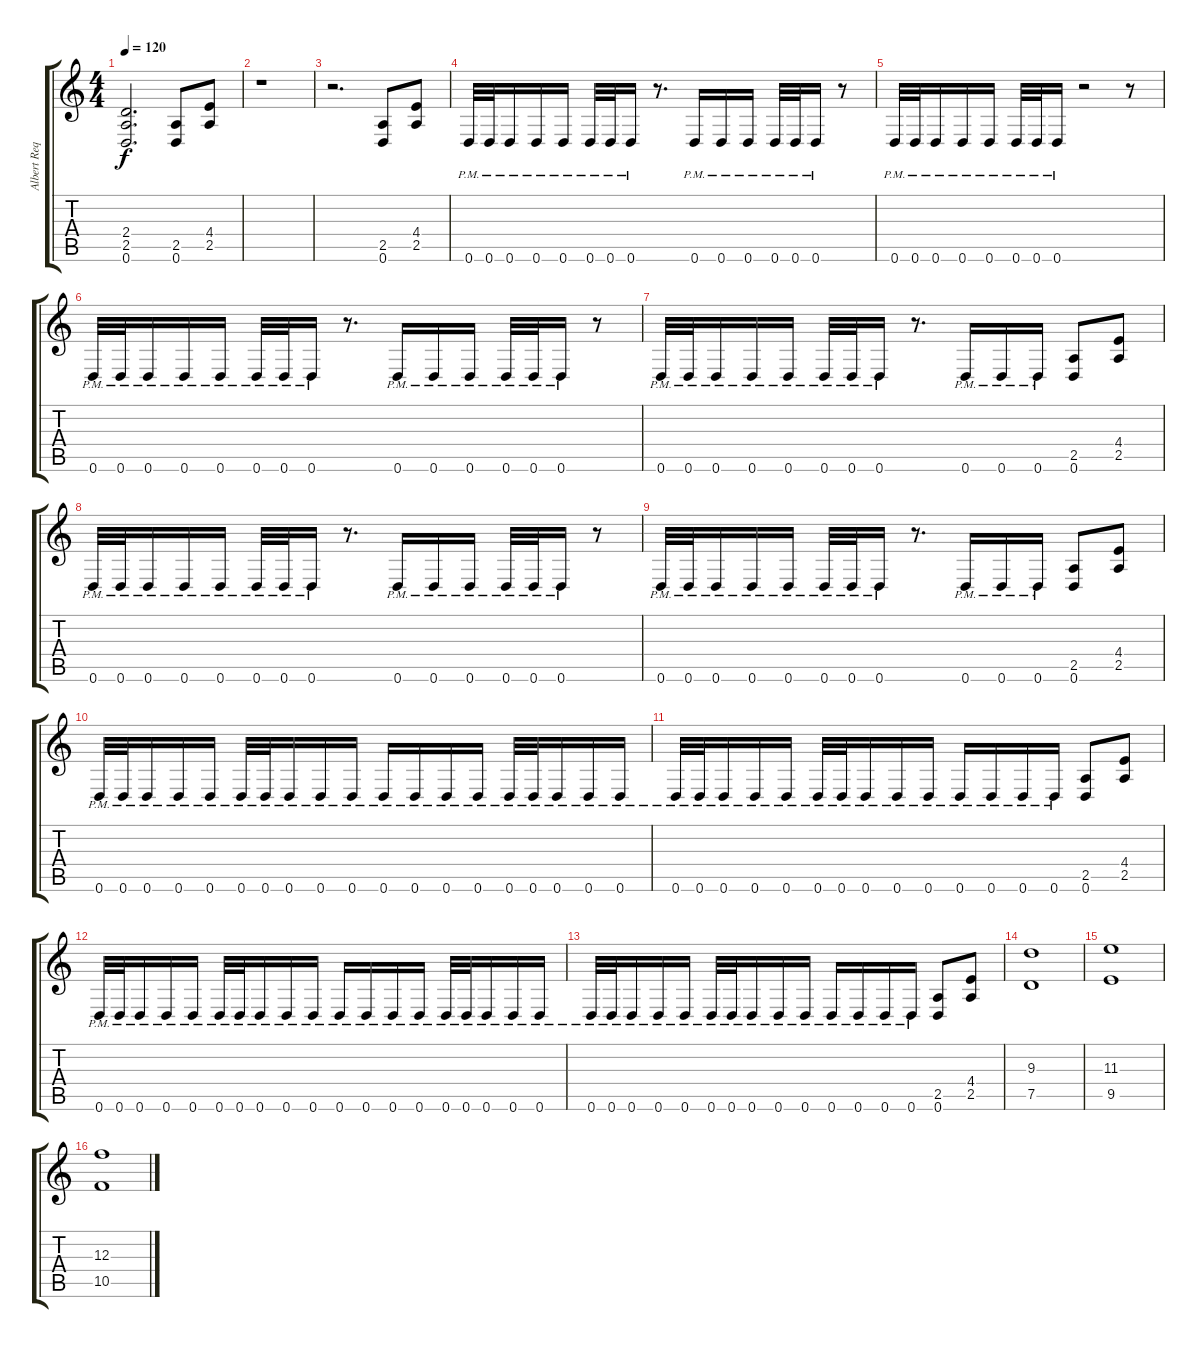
\track ("Albert Requena" "Albert Req") {instrument distortionguitar}
\staff {score tabs}
\tuning (D4 A3 F3 C3 G2 D2) {hide}
\ts (4 4)
\tempo 120
\clef g2
\ks c
(2.4{t} 2.5{t} 0.6{t}).2{d dy f} (2.5 0.6).8 (4.4 2.5).8 |
r.1 |
r.2{d} (2.5 0.6).8 (4.4 2.5).8 |
0.6{pm}.32 0.6{pm}.32 0.6{pm}.16 0.6{pm}.16 0.6{pm}.16 0.6{pm}.32 0.6{pm}.32 0.6{pm}.16 r.8{d} 0.6{pm}.16 0.6{pm}.16 0.6{pm}.16 0.6{pm}.32 0.6{pm}.32 0.6{pm}.16 r.8 |
0.6{pm}.32 0.6{pm}.32 0.6{pm}.16 0.6{pm}.16 0.6{pm}.16 0.6{pm}.32 0.6{pm}.32 0.6{pm}.16 r.2 r.8 |
0.6{pm}.32 0.6{pm}.32 0.6{pm}.16 0.6{pm}.16 0.6{pm}.16 0.6{pm}.32 0.6{pm}.32 0.6{pm}.16 r.8{d} 0.6{pm}.16 0.6{pm}.16 0.6{pm}.16 0.6{pm}.32 0.6{pm}.32 0.6{pm}.16 r.8 |
0.6{pm}.32 0.6{pm}.32 0.6{pm}.16 0.6{pm}.16 0.6{pm}.16 0.6{pm}.32 0.6{pm}.32 0.6{pm}.16 r.8{d} 0.6{pm}.16 0.6{pm}.16 0.6{pm}.16 (2.5 0.6).8 (4.4 2.5).8 |
0.6{pm}.32 0.6{pm}.32 0.6{pm}.16 0.6{pm}.16 0.6{pm}.16 0.6{pm}.32 0.6{pm}.32 0.6{pm}.16 r.8{d} 0.6{pm}.16 0.6{pm}.16 0.6{pm}.16 0.6{pm}.32 0.6{pm}.32 0.6{pm}.16 r.8 |
0.6{pm}.32 0.6{pm}.32 0.6{pm}.16 0.6{pm}.16 0.6{pm}.16 0.6{pm}.32 0.6{pm}.32 0.6{pm}.16 r.8{d} 0.6{pm}.16 0.6{pm}.16 0.6{pm}.16 (2.5 0.6).8 (4.4 2.5).8 |
0.6{pm}.32 0.6{pm}.32 0.6{pm}.16 0.6{pm}.16 0.6{pm}.16 0.6{pm}.32 0.6{pm}.32 0.6{pm}.16 0.6{pm}.16 0.6{pm}.16 0.6{pm}.16 0.6{pm}.16 0.6{pm}.16 0.6{pm}.16 0.6{pm}.32 0.6{pm}.32 0.6{pm}.16 0.6{pm}.16 0.6{pm}.16 |
0.6{pm}.32 0.6{pm}.32 0.6{pm}.16 0.6{pm}.16 0.6{pm}.16 0.6{pm}.32 0.6{pm}.32 0.6{pm}.16 0.6{pm}.16 0.6{pm}.16 0.6{pm}.16 0.6{pm}.16 0.6{pm}.16 0.6{pm}.16 (2.5 0.6).8 (4.4 2.5).8 |
0.6{pm}.32 0.6{pm}.32 0.6{pm}.16 0.6{pm}.16 0.6{pm}.16 0.6{pm}.32 0.6{pm}.32 0.6{pm}.16 0.6{pm}.16 0.6{pm}.16 0.6{pm}.16 0.6{pm}.16 0.6{pm}.16 0.6{pm}.16 0.6{pm}.32 0.6{pm}.32 0.6{pm}.16 0.6{pm}.16 0.6{pm}.16 |
0.6{pm}.32 0.6{pm}.32 0.6{pm}.16 0.6{pm}.16 0.6{pm}.16 0.6{pm}.32 0.6{pm}.32 0.6{pm}.16 0.6{pm}.16 0.6{pm}.16 0.6{pm}.16 0.6{pm}.16 0.6{pm}.16 0.6{pm}.16 (2.5 0.6).8 (4.4 2.5).8 |
(9.3 7.5).1{volume 10} |
(11.3 9.5).1 |
(12.3 10.5).1
